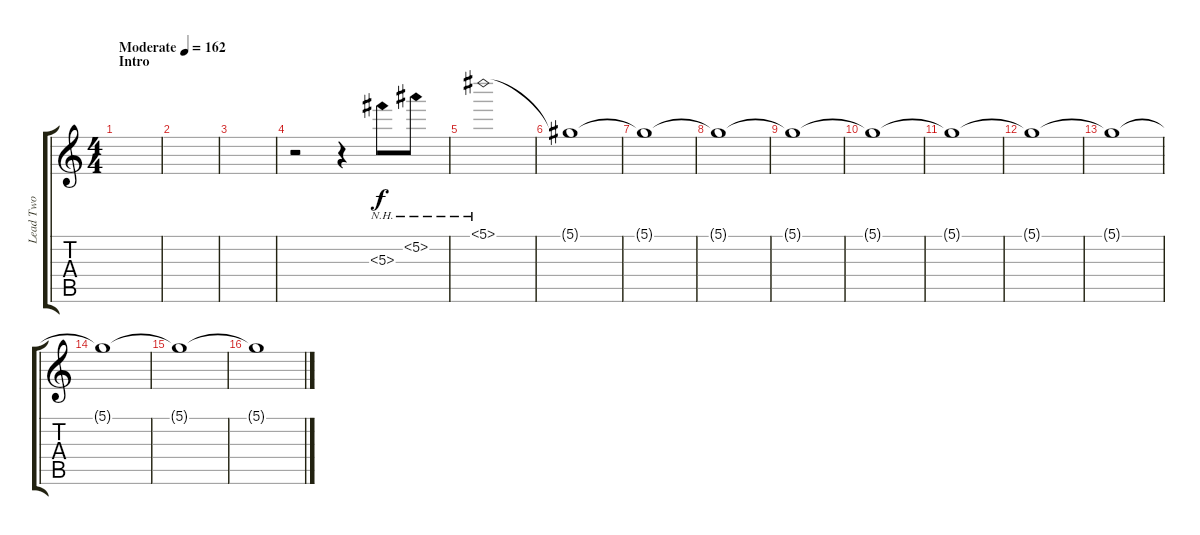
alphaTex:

\track ("Lead Two" "Lead Two") {instrument distortionguitar}
\staff {score tabs}
\tuning (Eb4 Bb3 Gb3 Db3 Ab2 Eb2) {hide}
\ts (4 4)
\section ("" "Intro")
\tempo (162 "Moderate")
\clef g2
\ks c
|
|
|
r.2 r.4 5.3{nh}.8 5.2{nh}.8 |
5.1{nh}.1 |
5.1{t}.1 |
5.1{t}.1 |
5.1{t}.1 |
5.1{t}.1 |
5.1{t}.1 |
5.1{t}.1 |
5.1{t}.1 |
5.1{t}.1 |
5.1{t}.1 |
5.1{t}.1 |
5.1{t}.1
